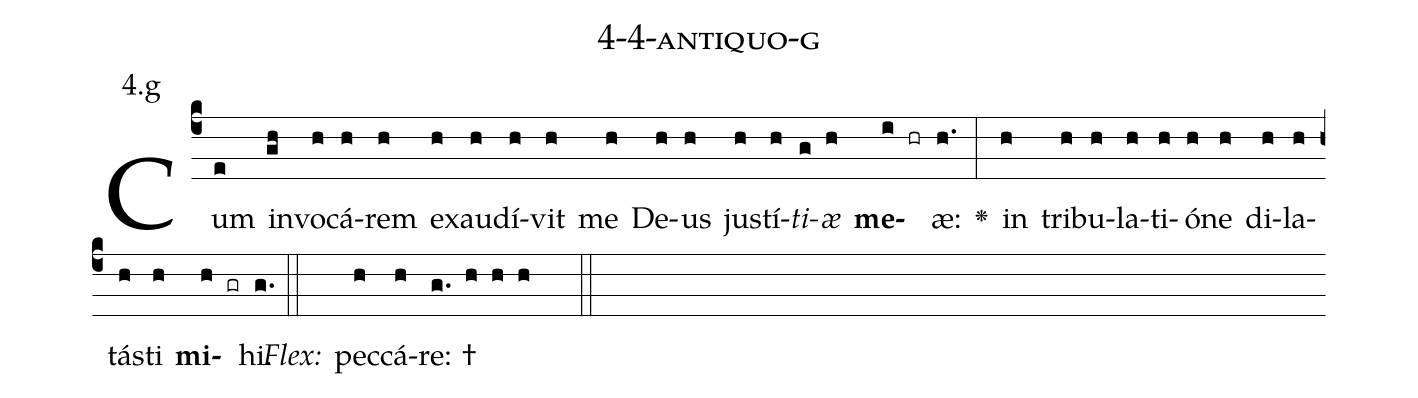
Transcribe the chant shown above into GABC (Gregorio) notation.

name: 4-4-antiquo-g;
annotation: 4.g;
%%
(c4)Cum(e) in(gh)vo(h)cá(h)rem(h) ex(h)au(h)dí(h)vit(h) me(h) De(h)us(h) jus(h)tí(h)<i>ti</i>(g)<i>æ</i>(h) <b>me</b>(i hr)æ:(h.) <v>\greheightstar</v>(:) in(h) tri(h)bu(h)la(h)ti(h)ó(h)ne(h) di(h)la(h)tás(h)ti(h) <b>mi</b>(h gr)hi.(g.) (::)
<i>Flex:</i>()  pec(h)cá(h)re: †(g. h h h  ::)

%E(h) u(h) o(h) u(h) a(h) e.(g.) (::)
